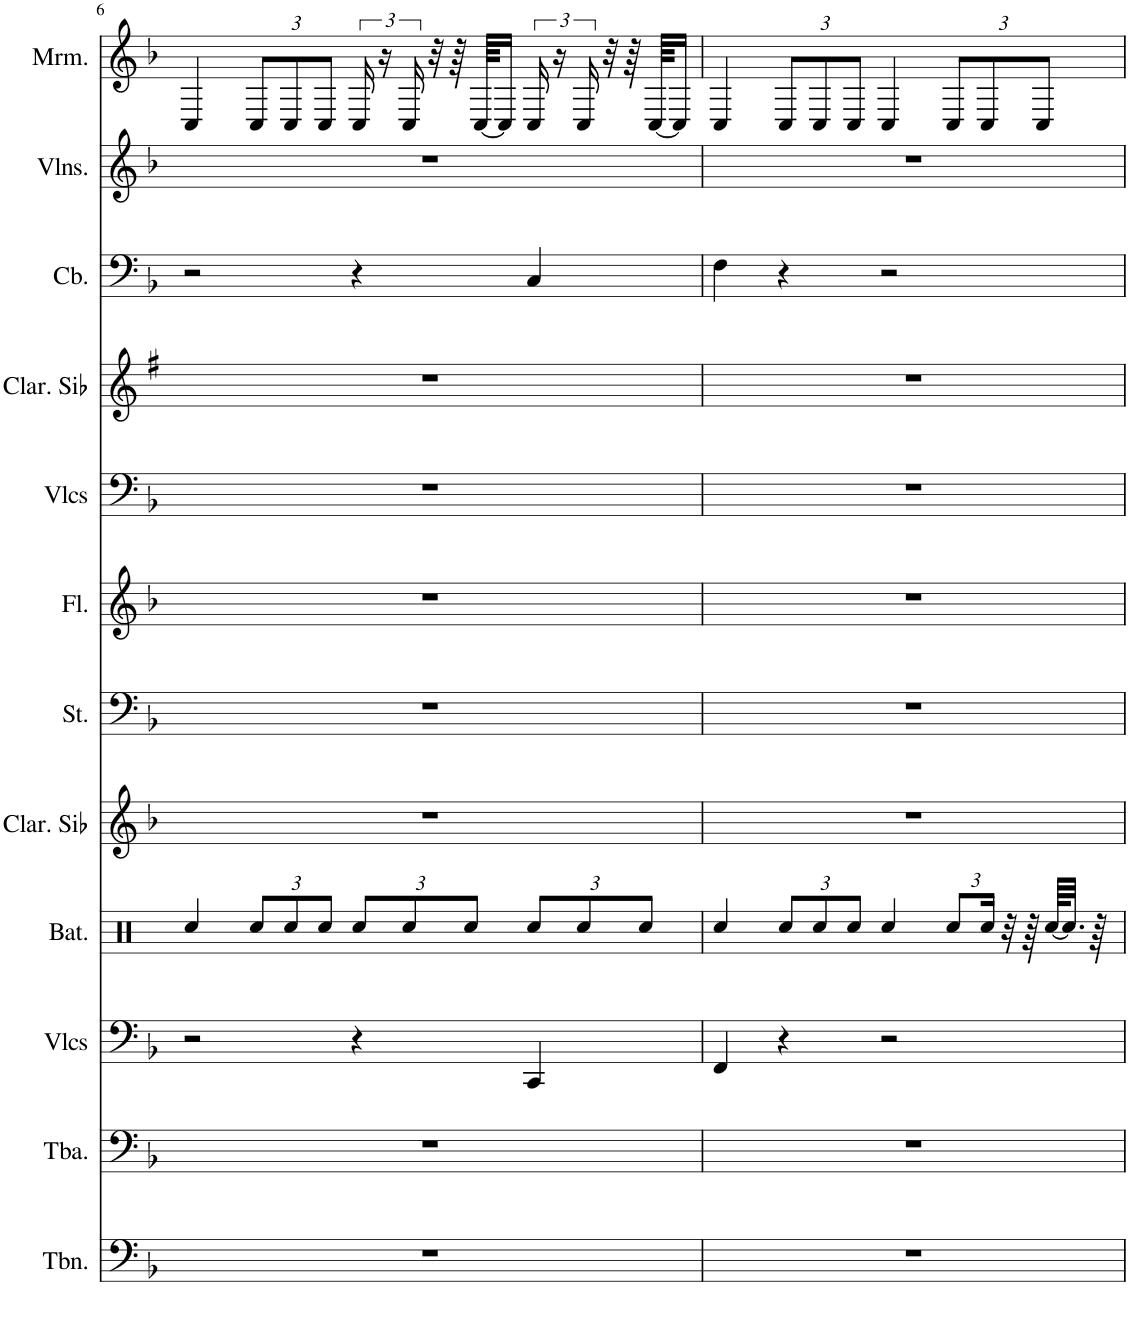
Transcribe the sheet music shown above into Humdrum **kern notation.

**kern	**kern	**kern	**kern	**kern	**kern	**kern	**kern	**kern	**kern	**kern	**kern
*part12	*part11	*part10	*part9	*part8	*part7	*part6	*part5	*part4	*part3	*part2	*part1
*staff12	*staff11	*staff10	*staff9	*staff8	*staff7	*staff6	*staff5	*staff4	*staff3	*staff2	*staff1
*I"Trombone, Trombone	*I"Tuba, Tuba	*I"Violoncelles, String Ensemble 1	*I"Batterie, Drums	*I"Clarinette en Sib, Clarinet Pipe	*I"Cordes, String Ensemble 1	*I"Flûte, Flute	*I"Violoncelles, String Ensemble 1	*I"Clarinette en Sib	*I"Contrebasse, Acoustic Bass	*I"Violons, String Ensemble 1	*I"Marimba
*I'Tbn.	*I'Tba.	*I'Vlcs	*I'Bat.	*I'Clar. Sib	*I'St.	*I'Fl.	*I'Vlcs	*I'Clar. Sib	*I'Cb.	*I'Vlns.	*I'Mrm.
!!LO:PB:g=z
*clefF4	*clefF4	*clefF4	*clefX	*clefG2	*clefF4	*clefG2	*clefF4	*clefG2	*clefF4	*clefG2	*clefG2
*	*	*	*	*Trd1c2	*	*	*	*Trd1c2	*Trd7c12	*	*
*k[b-]	*k[b-]	*k[b-]	*k[]	*k[b-]	*k[b-]	*k[b-]	*k[b-]	*k[f#]	*k[b-]	*k[b-]	*k[b-]
*M4/4	*M4/4	*M4/4	*M4/4	*M4/4	*M4/4	*M4/4	*M4/4	*M4/4	*M4/4	*M4/4	*M4/4
=6	=6	=6	=6	=6	=6	=6	=6	=6	=6	=6	=6
1r	1r	2r	4Rcc/	1r	1r	1r	1r	1r	2r	1r	4C/
*	*	*	*Xbrackettup	*	*	*	*	*	*	*	*Xbrackettup
.	.	.	12Rcc/L	.	.	.	.	.	.	.	12C/L
.	.	.	12Rcc/	.	.	.	.	.	.	.	12C/
.	.	.	12Rcc/J	.	.	.	.	.	.	.	12C/J
*	*	*	*	*	*	*	*	*	*	*	*brackettup
.	.	4r	12Rcc/L	.	.	.	.	.	4r	.	24C/
.	.	.	.	.	.	.	.	.	.	.	24r
.	.	.	12Rcc/	.	.	.	.	.	.	.	24C/
.	.	.	.	.	.	.	.	.	.	.	32r
.	.	.	.	.	.	.	.	.	.	.	64r
.	.	.	12Rcc/J	.	.	.	.	.	.	.	.
.	.	.	.	.	.	.	.	.	.	.	[64C/KKLL
.	.	.	.	.	.	.	.	.	.	.	16C/JJ]
.	.	4CC/	12Rcc/L	.	.	.	.	.	4C/	.	24C/
.	.	.	.	.	.	.	.	.	.	.	24r
.	.	.	12Rcc/	.	.	.	.	.	.	.	24C/
.	.	.	.	.	.	.	.	.	.	.	32r
.	.	.	.	.	.	.	.	.	.	.	64r
.	.	.	12Rcc/J	.	.	.	.	.	.	.	.
.	.	.	.	.	.	.	.	.	.	.	[64C/KKLL
.	.	.	.	.	.	.	.	.	.	.	16C/JJ]
=7	=7	=7	=7	=7	=7	=7	=7	=7	=7	=7	=7
1r	1r	4FF/	4Rcc/	1r	1r	1r	1r	1r	4F\	1r	4C/
*	*	*	*	*	*	*	*	*	*	*	*Xbrackettup
.	.	4r	12Rcc/L	.	.	.	.	.	4r	.	12C/L
.	.	.	12Rcc/	.	.	.	.	.	.	.	12C/
.	.	.	12Rcc/J	.	.	.	.	.	.	.	12C/J
.	.	2r	4Rcc/	.	.	.	.	.	2r	.	4C/
.	.	.	12Rcc/L	.	.	.	.	.	.	.	12C/L
.	.	.	24Rcc/Jk	.	.	.	.	.	.	.	12C/
.	.	.	32r	.	.	.	.	.	.	.	.
.	.	.	64r	.	.	.	.	.	.	.	.
.	.	.	.	.	.	.	.	.	.	.	12C/J
.	.	.	[64Rcc/KLLL	.	.	.	.	.	.	.	.
.	.	.	32.Rcc/JJJ]	.	.	.	.	.	.	.	.
.	.	.	64r	.	.	.	.	.	.	.	.
=	=	=	=	=	=	=	=	=	=	=	=
*-	*-	*-	*-	*-	*-	*-	*-	*-	*-	*-	*-
